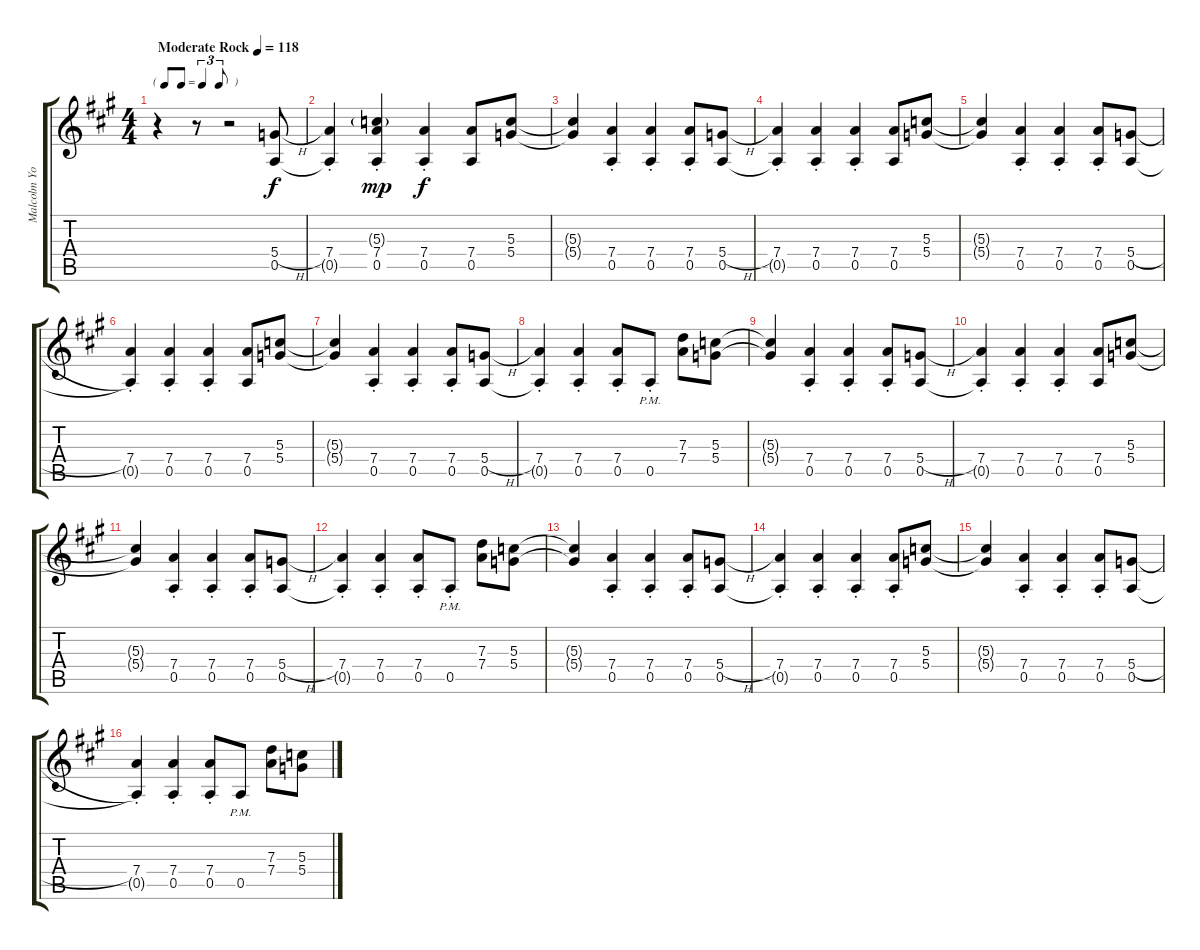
\track ("Malcolm Young" "Malcolm Yo") {instrument distortionguitar}
\staff {score tabs}
\tuning (E4 B3 G3 D3 A2 E2) {hide}
\ts (4 4)
\tf triplet8th
\tempo (118 "Moderate Rock")
\clef g2
\ks a
r.4{dy f instrument distortionguitar} r.8 r.2 (5.4{h} 0.5).8 |
(7.4{st} 0.5{t}).4 (5.3{g st} 7.4{st} 0.5{st}).4{dy mp} (7.4{st} 0.5{st}).4{dy f} (7.4 0.5).8 (5.3 5.4).8 |
(5.3{t} 5.4{t}).4 (7.4{st} 0.5{st}).4 (7.4{st} 0.5{st}).4 (7.4{st} 0.5{st}).8 (5.4{h} 0.5).8 |
(7.4{st} 0.5{t}).4 (7.4{st} 0.5{st}).4 (7.4{st} 0.5{st}).4 (7.4 0.5).8 (5.3 5.4).8 |
(5.3{t} 5.4{t}).4 (7.4{st} 0.5{st}).4 (7.4{st} 0.5{st}).4 (7.4{st} 0.5{st}).8 (5.4{h} 0.5).8 |
(7.4{st} 0.5{t}).4 (7.4{st} 0.5{st}).4 (7.4{st} 0.5{st}).4 (7.4 0.5).8 (5.3 5.4).8 |
(5.3{t} 5.4{t}).4 (7.4{st} 0.5{st}).4 (7.4{st} 0.5{st}).4 (7.4{st} 0.5{st}).8 (5.4{h} 0.5).8 |
(7.4{st} 0.5{t}).4 (7.4{st} 0.5{st}).4 (7.4{st} 0.5{st}).8 0.5{pm st}.8 (7.3 7.4).8 (5.3 5.4).8 |
(5.3{t} 5.4{t}).4 (7.4{st} 0.5{st}).4 (7.4{st} 0.5{st}).4 (7.4{st} 0.5{st}).8 (5.4{h} 0.5).8 |
(7.4{st} 0.5{t}).4 (7.4{st} 0.5{st}).4 (7.4{st} 0.5{st}).4 (7.4 0.5).8 (5.3 5.4).8 |
(5.3{t} 5.4{t}).4 (7.4{st} 0.5{st}).4 (7.4{st} 0.5{st}).4 (7.4{st} 0.5{st}).8 (5.4{h} 0.5).8 |
(7.4{st} 0.5{t}).4 (7.4{st} 0.5{st}).4 (7.4{st} 0.5{st}).8 0.5{pm st}.8 (7.3 7.4).8 (5.3 5.4).8 |
(5.3{t} 5.4{t}).4 (7.4{st} 0.5{st}).4 (7.4{st} 0.5{st}).4 (7.4{st} 0.5{st}).8 (5.4{h} 0.5).8 |
(7.4{st} 0.5{t}).4 (7.4{st} 0.5{st}).4 (7.4{st} 0.5{st}).4 (7.4{st} 0.5{st}).8 (5.3 5.4).8 |
(5.3{t} 5.4{t}).4 (7.4{st} 0.5{st}).4 (7.4{st} 0.5{st}).4 (7.4{st} 0.5{st}).8 (5.4{h} 0.5).8 |
(7.4{st} 0.5{t}).4 (7.4{st} 0.5{st}).4 (7.4{st} 0.5{st}).8 0.5{pm}.8 (7.3 7.4).8 (5.3 5.4).8
